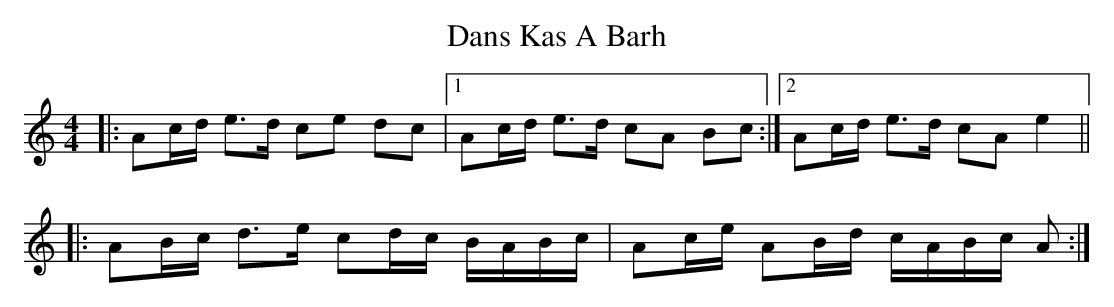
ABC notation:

X:1
T: Dans Kas A Barh
M: 4/4
L: 1/8
K: C
|: Ac/d/ e>d ce dc |1 Ac/d/ e>d cA Bc :|2 Ac/d/ e>d cA e2 ||
|: AB/c/ d>e cd/c/ B/A/B/c/ | Ac/e/ AB/d/ c/A/B/c/ A :|
